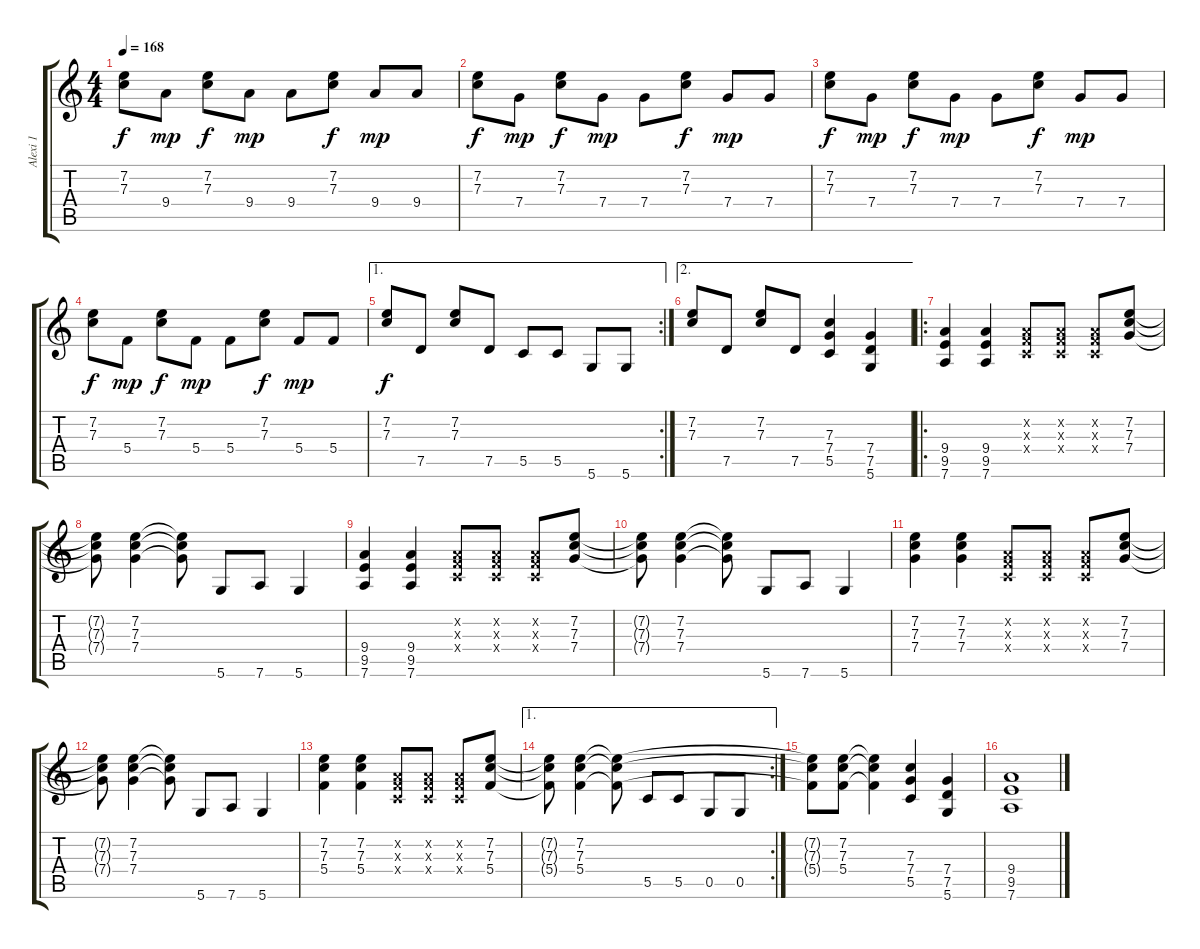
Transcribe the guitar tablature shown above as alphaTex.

\track ("Alexi 1" "Alexi 1") {instrument distortionguitar}
\staff {score tabs}
\tuning (D4 A3 F3 C3 G2 D2) {hide}
\ts (4 4)
\tempo 168
\clef g2
\ks c
(7.2 7.3).8{dy f} 9.4.8{dy mp} (7.2 7.3).8{dy f} 9.4.8{dy mp} 9.4.8 (7.2 7.3).8{dy f} 9.4.8{dy mp} 9.4.8 |
(7.2 7.3).8{dy f} 7.4.8{dy mp} (7.2 7.3).8{dy f} 7.4.8{dy mp} 7.4.8 (7.2 7.3).8{dy f} 7.4.8{dy mp} 7.4.8 |
(7.2 7.3).8{dy f} 7.4.8{dy mp} (7.2 7.3).8{dy f} 7.4.8{dy mp} 7.4.8 (7.2 7.3).8{dy f} 7.4.8{dy mp} 7.4.8 |
(7.2 7.3).8{dy f} 5.4.8{dy mp} (7.2 7.3).8{dy f} 5.4.8{dy mp} 5.4.8 (7.2 7.3).8{dy f} 5.4.8{dy mp} 5.4.8 |
\ae 1
\rc 2
(7.2 7.3).8{dy f} 7.5.8 (7.2 7.3).8 7.5.8 5.5.8 5.5.8 5.6.8 5.6.8 |
\ae 2
(7.2 7.3).8 7.5.8 (7.2 7.3).8 7.5.8 (7.3 7.4 5.5).4 (7.4 7.5 5.6).4 |
\ro
(9.4 9.5 7.6).4{volume 16} (9.4 9.5 7.6).4 (0.2{x} 0.3{x} 0.4{x}).8 (0.2{x} 0.3{x} 0.4{x}).8 (0.2{x} 0.3{x} 0.4{x}).8 (7.2 7.3 7.4).8 |
(7.2{t} 7.3{t} 7.4{t}).8 (7.2 7.3 7.4).4 (7.2{t} 7.3{t} 7.4{t}).8 5.6.8 7.6.8 5.6.4 |
(9.4 9.5 7.6).4 (9.4 9.5 7.6).4 (0.2{x} 0.3{x} 0.4{x}).8 (0.2{x} 0.3{x} 0.4{x}).8 (0.2{x} 0.3{x} 0.4{x}).8 (7.2 7.3 7.4).8 |
(7.2{t} 7.3{t} 7.4{t}).8 (7.2 7.3 7.4).4 (7.2{t} 7.3{t} 7.4{t}).8 5.6.8 7.6.8 5.6.4 |
(7.2 7.3 7.4).4 (7.2 7.3 7.4).4 (0.2{x} 0.3{x} 0.4{x}).8 (0.2{x} 0.3{x} 0.4{x}).8 (0.2{x} 0.3{x} 0.4{x}).8 (7.2 7.3 7.4).8 |
(7.2{t} 7.3{t} 7.4{t}).8 (7.2 7.3 7.4).4 (7.2{t} 7.3{t} 7.4{t}).8 5.6.8 7.6.8 5.6.4 |
(7.2 7.3 5.4).4 (7.2 7.3 5.4).4 (0.2{x} 0.3{x} 0.4{x}).8 (0.2{x} 0.3{x} 0.4{x}).8 (0.2{x} 0.3{x} 0.4{x}).8 (7.2 7.3 5.4).8 |
\ae 1
\rc 2
(7.2{t} 7.3{t} 5.4{t}).8 (7.2 7.3 5.4).4 (7.2{t} 7.3{t} 5.4{t}).8 5.5.8 5.5.8 0.5.8 0.5.8 |
(7.2{t} 7.3{t} 5.4{t}).8 (7.2 7.3 5.4).8 (7.2{t} 7.3{t} 5.4{t}).4 (7.3 7.4 5.5).4 (7.4 7.5 5.6).4 |
(9.4 9.5 7.6).1
